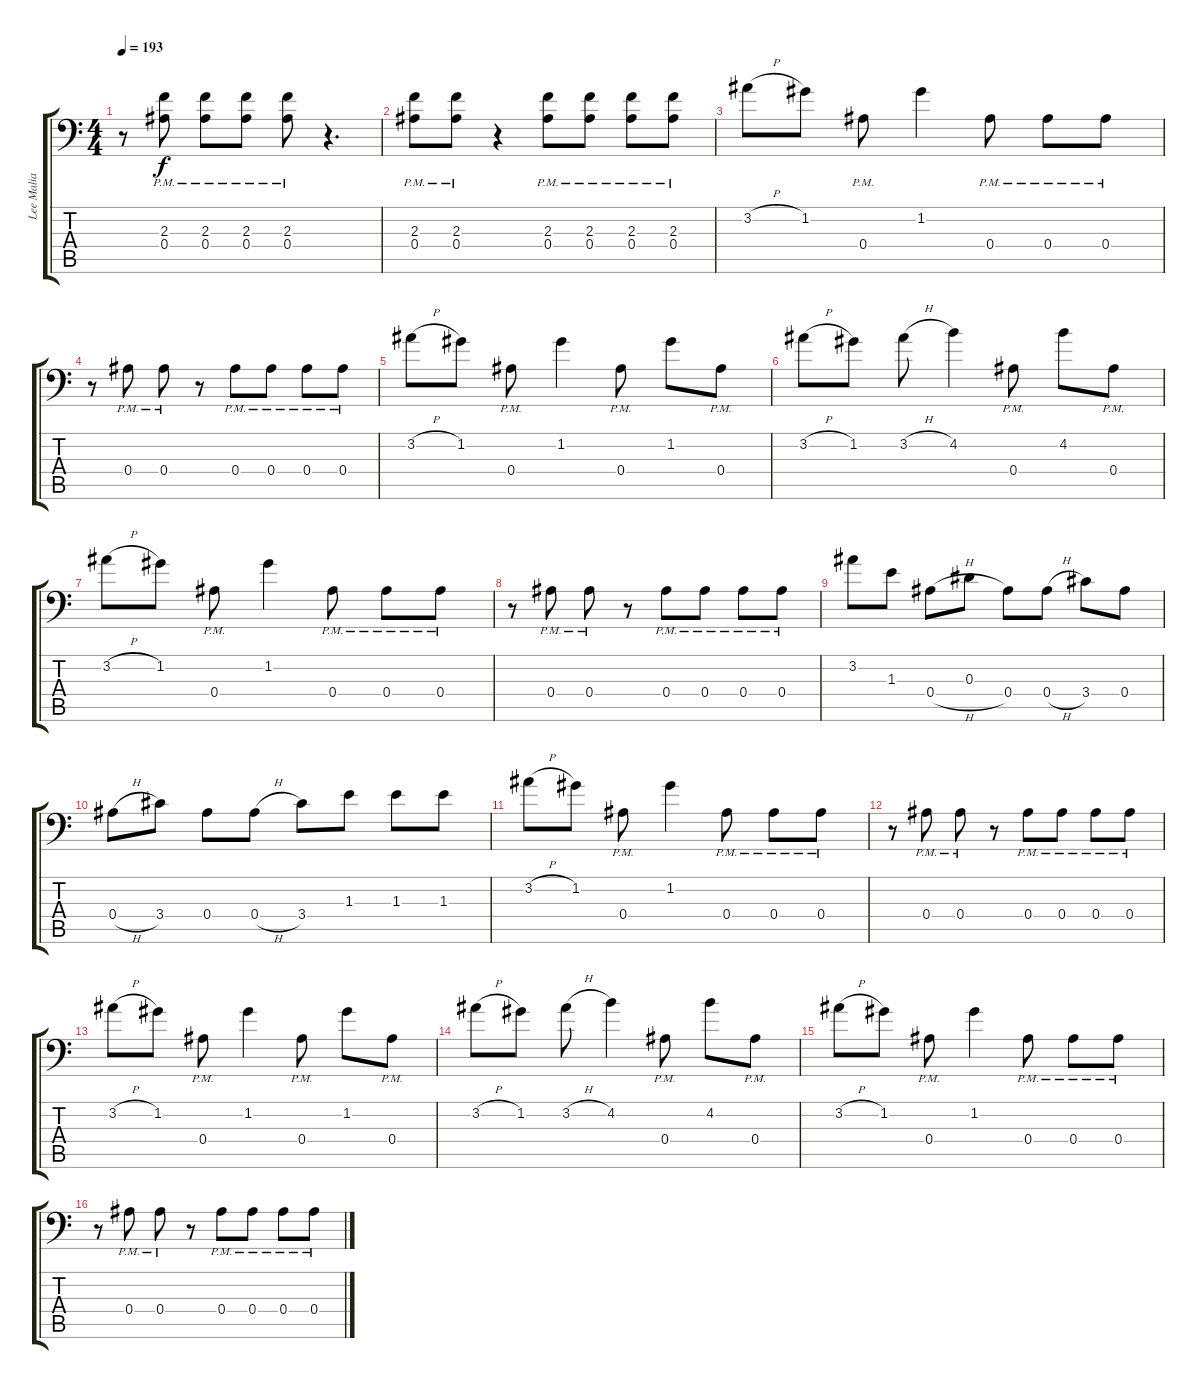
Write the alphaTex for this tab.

\track ("Lee Malia" "Lee Malia") {instrument distortionguitar}
\staff {score tabs}
\tuning (C4 G3 Eb3 Bb2 F2 Bb1) {hide}
\ts (4 4)
\tempo 193
\clef f4
\ks c
r.8{dy f} (2.3{pm} 0.4{pm}).8 (2.3{pm} 0.4{pm}).8 (2.3{pm} 0.4{pm}).8 (2.3{pm} 0.4{pm}).8 r.4{d} |
(2.3{pm} 0.4{pm}).8 (2.3{pm} 0.4{pm}).8 r.4 (2.3{pm} 0.4{pm}).8 (2.3{pm} 0.4{pm}).8 (2.3{pm} 0.4{pm}).8 (2.3{pm} 0.4{pm}).8 |
3.2{h}.8 1.2.8 0.4{pm}.8 1.2.4 0.4{pm}.8 0.4{pm}.8 0.4{pm}.8 |
r.8 0.4{pm}.8 0.4{pm}.8 r.8 0.4{pm}.8 0.4{pm}.8 0.4{pm}.8 0.4{pm}.8 |
3.2{h}.8 1.2.8 0.4{pm}.8 1.2.4 0.4{pm}.8 1.2.8 0.4{pm}.8 |
3.2{h}.8 1.2.8 3.2{h}.8 4.2.4 0.4{pm}.8 4.2.8 0.4{pm}.8 |
3.2{h}.8 1.2.8 0.4{pm}.8 1.2.4 0.4{pm}.8 0.4{pm}.8 0.4{pm}.8 |
r.8 0.4{pm}.8 0.4{pm}.8 r.8 0.4{pm}.8 0.4{pm}.8 0.4{pm}.8 0.4{pm}.8 |
3.2.8 1.3.8 0.4{h}.8 0.3.8 0.4.8 0.4{h}.8 3.4.8 0.4.8 |
0.4{h}.8 3.4.8 0.4.8 0.4{h}.8 3.4.8 1.3.8 1.3.8 1.3.8 |
3.2{h}.8 1.2.8 0.4{pm}.8 1.2.4 0.4{pm}.8 0.4{pm}.8 0.4{pm}.8 |
r.8 0.4{pm}.8 0.4{pm}.8 r.8 0.4{pm}.8 0.4{pm}.8 0.4{pm}.8 0.4{pm}.8 |
3.2{h}.8 1.2.8 0.4{pm}.8 1.2.4 0.4{pm}.8 1.2.8 0.4{pm}.8 |
3.2{h}.8 1.2.8 3.2{h}.8 4.2.4 0.4{pm}.8 4.2.8 0.4{pm}.8 |
3.2{h}.8 1.2.8 0.4{pm}.8 1.2.4 0.4{pm}.8 0.4{pm}.8 0.4{pm}.8 |
r.8 0.4{pm}.8 0.4{pm}.8 r.8 0.4{pm}.8 0.4{pm}.8 0.4{pm}.8 0.4{pm}.8
